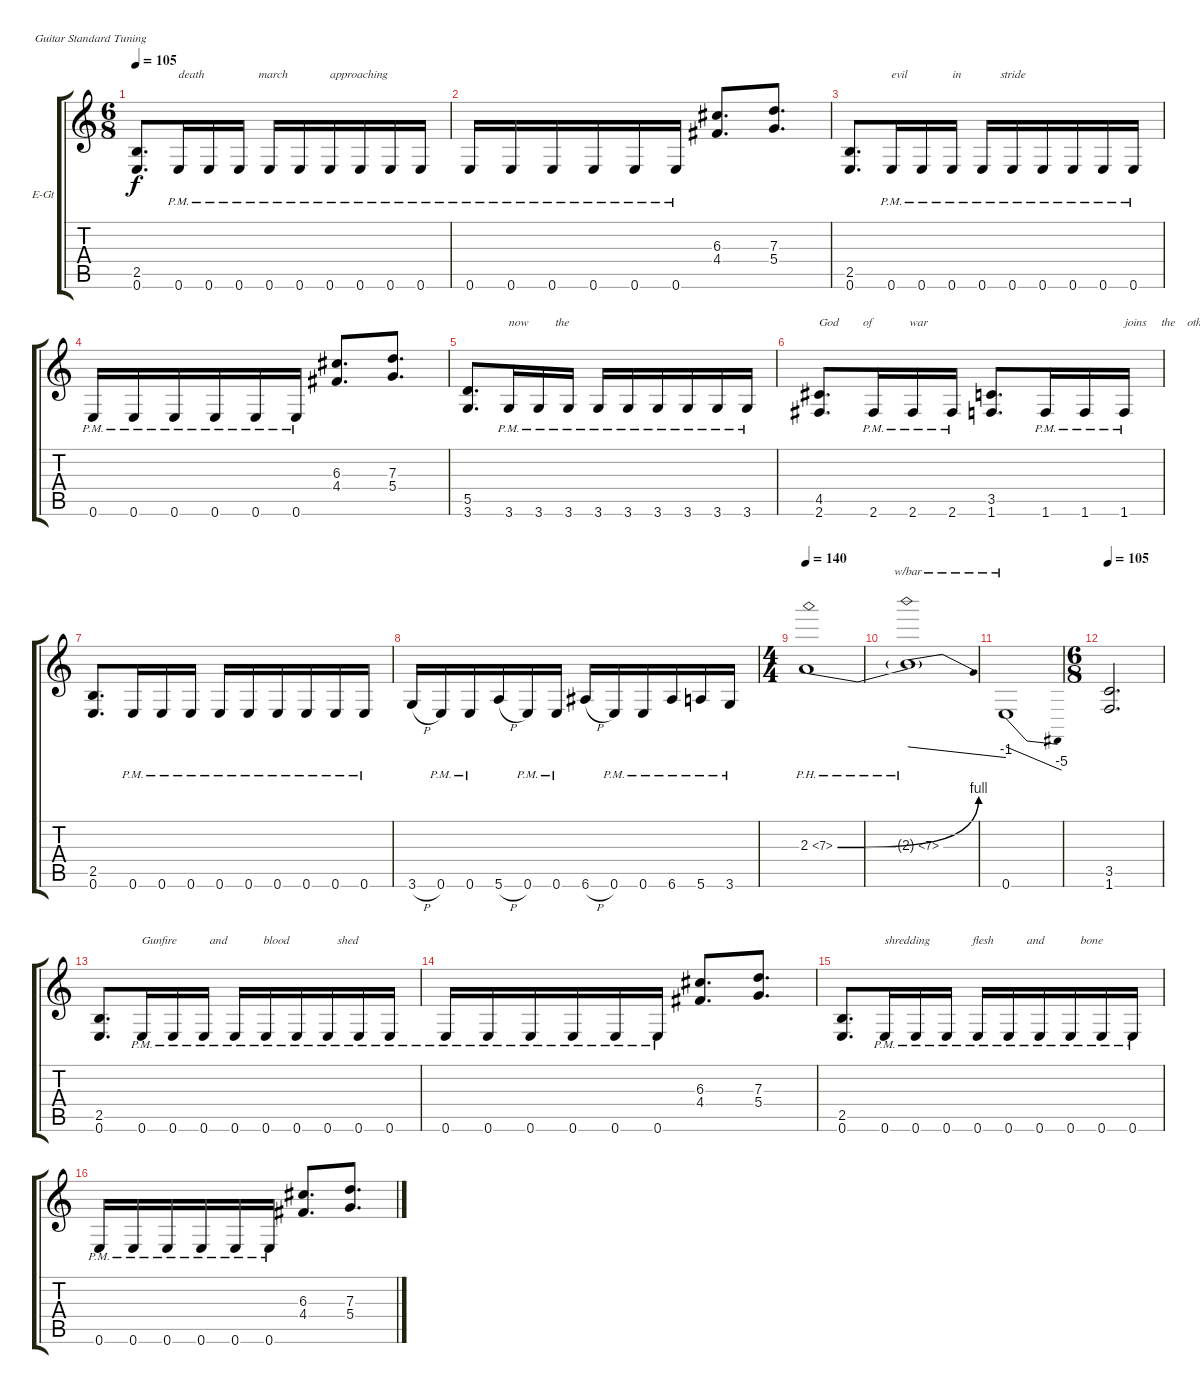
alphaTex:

\defaultSystemsLayout 4
\bracketExtendMode groupsimilarinstruments
\firstSystemTrackNameOrientation horizontal
\otherSystemsTrackNameOrientation horizontal
\track ("Wolf Hoffmann" "E-Gt") {instrument distortionguitar}
\staff {score tabs}
\tuning (E4 B3 G3 D3 A2 E2)
\ts (6 8)
\tempo 105
\clef g2
\ks c
(2.5 0.6).8{d dy f} 0.6{pm}.16{txt "death                  march              approaching"} 0.6{pm}.16 0.6{pm}.16 0.6{pm}.16 0.6{pm}.16 0.6{pm}.16 0.6{pm}.16 0.6{pm}.16 0.6{pm}.16 |
0.6{pm}.16 0.6{pm}.16 0.6{pm}.16 0.6{pm}.16 0.6{pm}.16 0.6{pm}.16 (6.3 4.4).8{d} (7.3 5.4).8{d} |
(2.5 0.6).8{d} 0.6{pm}.16{txt "evil               in             stride"} 0.6{pm}.16 0.6{pm}.16 0.6{pm}.16 0.6{pm}.16 0.6{pm}.16 0.6{pm}.16 0.6{pm}.16 0.6{pm}.16 |
0.6{pm}.16 0.6{pm}.16 0.6{pm}.16 0.6{pm}.16 0.6{pm}.16 0.6{pm}.16 (6.3 4.4).8{d} (7.3 5.4).8{d} |
(5.5 3.6).8{d} 3.6{pm}.16{txt "now         the "} 3.6{pm}.16 3.6{pm}.16 3.6{pm}.16 3.6{pm}.16 3.6{pm}.16 3.6{pm}.16 3.6{pm}.16 3.6{pm}.16 |
(4.5 2.6).8{d txt "God        of            war"} 2.6{pm}.16 2.6{pm}.16 2.6{pm}.16 (3.5 1.6).8{d} 1.6{pm}.16 1.6{pm}.16 1.6{pm}.16{txt "joins     the    other     side.............."} |
(2.5 0.6).8{d} 0.6{pm}.16 0.6{pm}.16 0.6{pm}.16 0.6{pm}.16 0.6{pm}.16 0.6{pm}.16 0.6{pm}.16 0.6{pm}.16 0.6{pm}.16 |
3.6{h}.16 0.6{pm}.16 0.6{pm}.16 5.6{h}.16 0.6{pm}.16 0.6{pm}.16 6.6{h}.16 0.6{pm}.16 0.6{pm}.16 6.6{pm}.16 5.6{pm}.16 3.6{pm}.16 |
\ts (4 4)
\tempo 140
2.3{be (bend 0 0 59.4 4) ph 5}.1 |
2.3{ph 5 t}.1{tbe (dive default 0 0 45 -4)} |
0.6.1{tbe (dive default 0 0 49.8 -20)} |
\ts (6 8)
\tempo 105
(3.5 1.6).2{d} |
(2.5 0.6).8{d} 0.6{pm}.16{txt "Gunfire           and            blood                shed"} 0.6{pm}.16 0.6{pm}.16 0.6{pm}.16 0.6{pm}.16 0.6{pm}.16 0.6{pm}.16 0.6{pm}.16 0.6{pm}.16 |
0.6{pm}.16 0.6{pm}.16 0.6{pm}.16 0.6{pm}.16 0.6{pm}.16 0.6{pm}.16 (6.3 4.4).8{d} (7.3 5.4).8{d} |
(2.5 0.6).8{d} 0.6{pm}.16{txt "shredding              flesh           and            bone"} 0.6{pm}.16 0.6{pm}.16 0.6{pm}.16 0.6{pm}.16 0.6{pm}.16 0.6{pm}.16 0.6{pm}.16 0.6{pm}.16 |
0.6{pm}.16 0.6{pm}.16 0.6{pm}.16 0.6{pm}.16 0.6{pm}.16 0.6{pm}.16 (6.3 4.4).8{d} (7.3 5.4).8{d}
